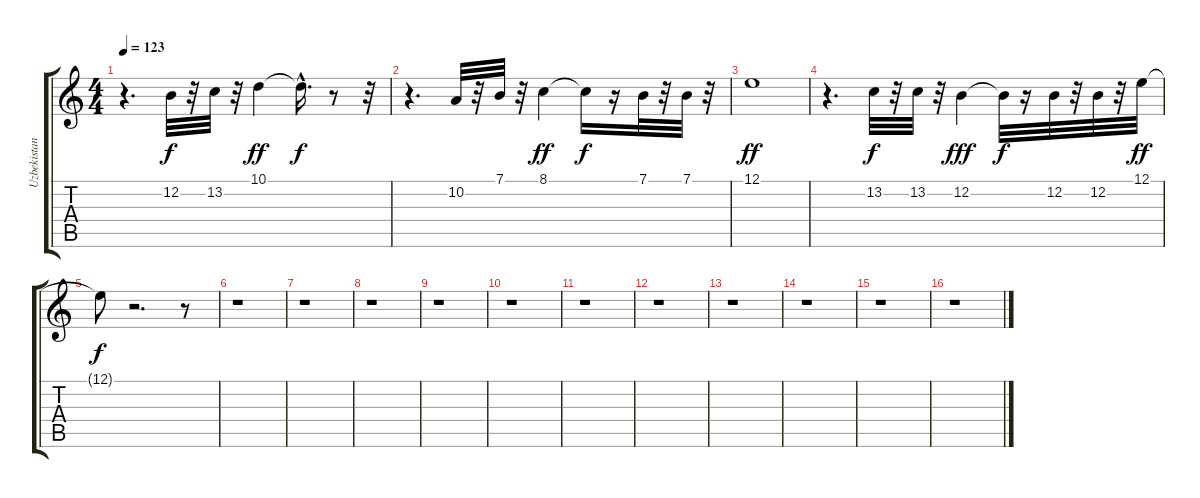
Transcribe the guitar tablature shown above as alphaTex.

\track ("Uzbekistan 2000" "Uzbekistan") {instrument gunshot}
\staff {score tabs}
\tuning (E4 B3 G3 D3 A2 E2) {hide}
\ts (4 4)
\tempo 123
\clef g2
\ks c
r.4{d dy fff} 12.2.32{dy f} r.32 13.2.32 r.32 10.1.4{dy ff} 10.1{hac t}.16{d dy f} r.8 r.32 |
r.4{d} 10.2.32 r.32 7.1.32 r.32 8.1.4{dy ff} 8.1{t}.16{dy f} r.16 7.1.32 r.32 7.1.32 r.32 |
12.1.1{dy ff} |
r.4{d} 13.2.32{dy f} r.32 13.2.32 r.32 12.2.4{dy fff} 12.2{t}.32{dy f} r.16 12.2.32 r.32 12.2.32 r.32 12.1.32{dy ff} |
12.1{t}.8{dy f} r.2{d} r.8 |
r.1 |
r.1 |
r.1 |
r.1 |
r.1 |
r.1 |
r.1 |
r.1 |
r.1 |
r.1 |
r.1
